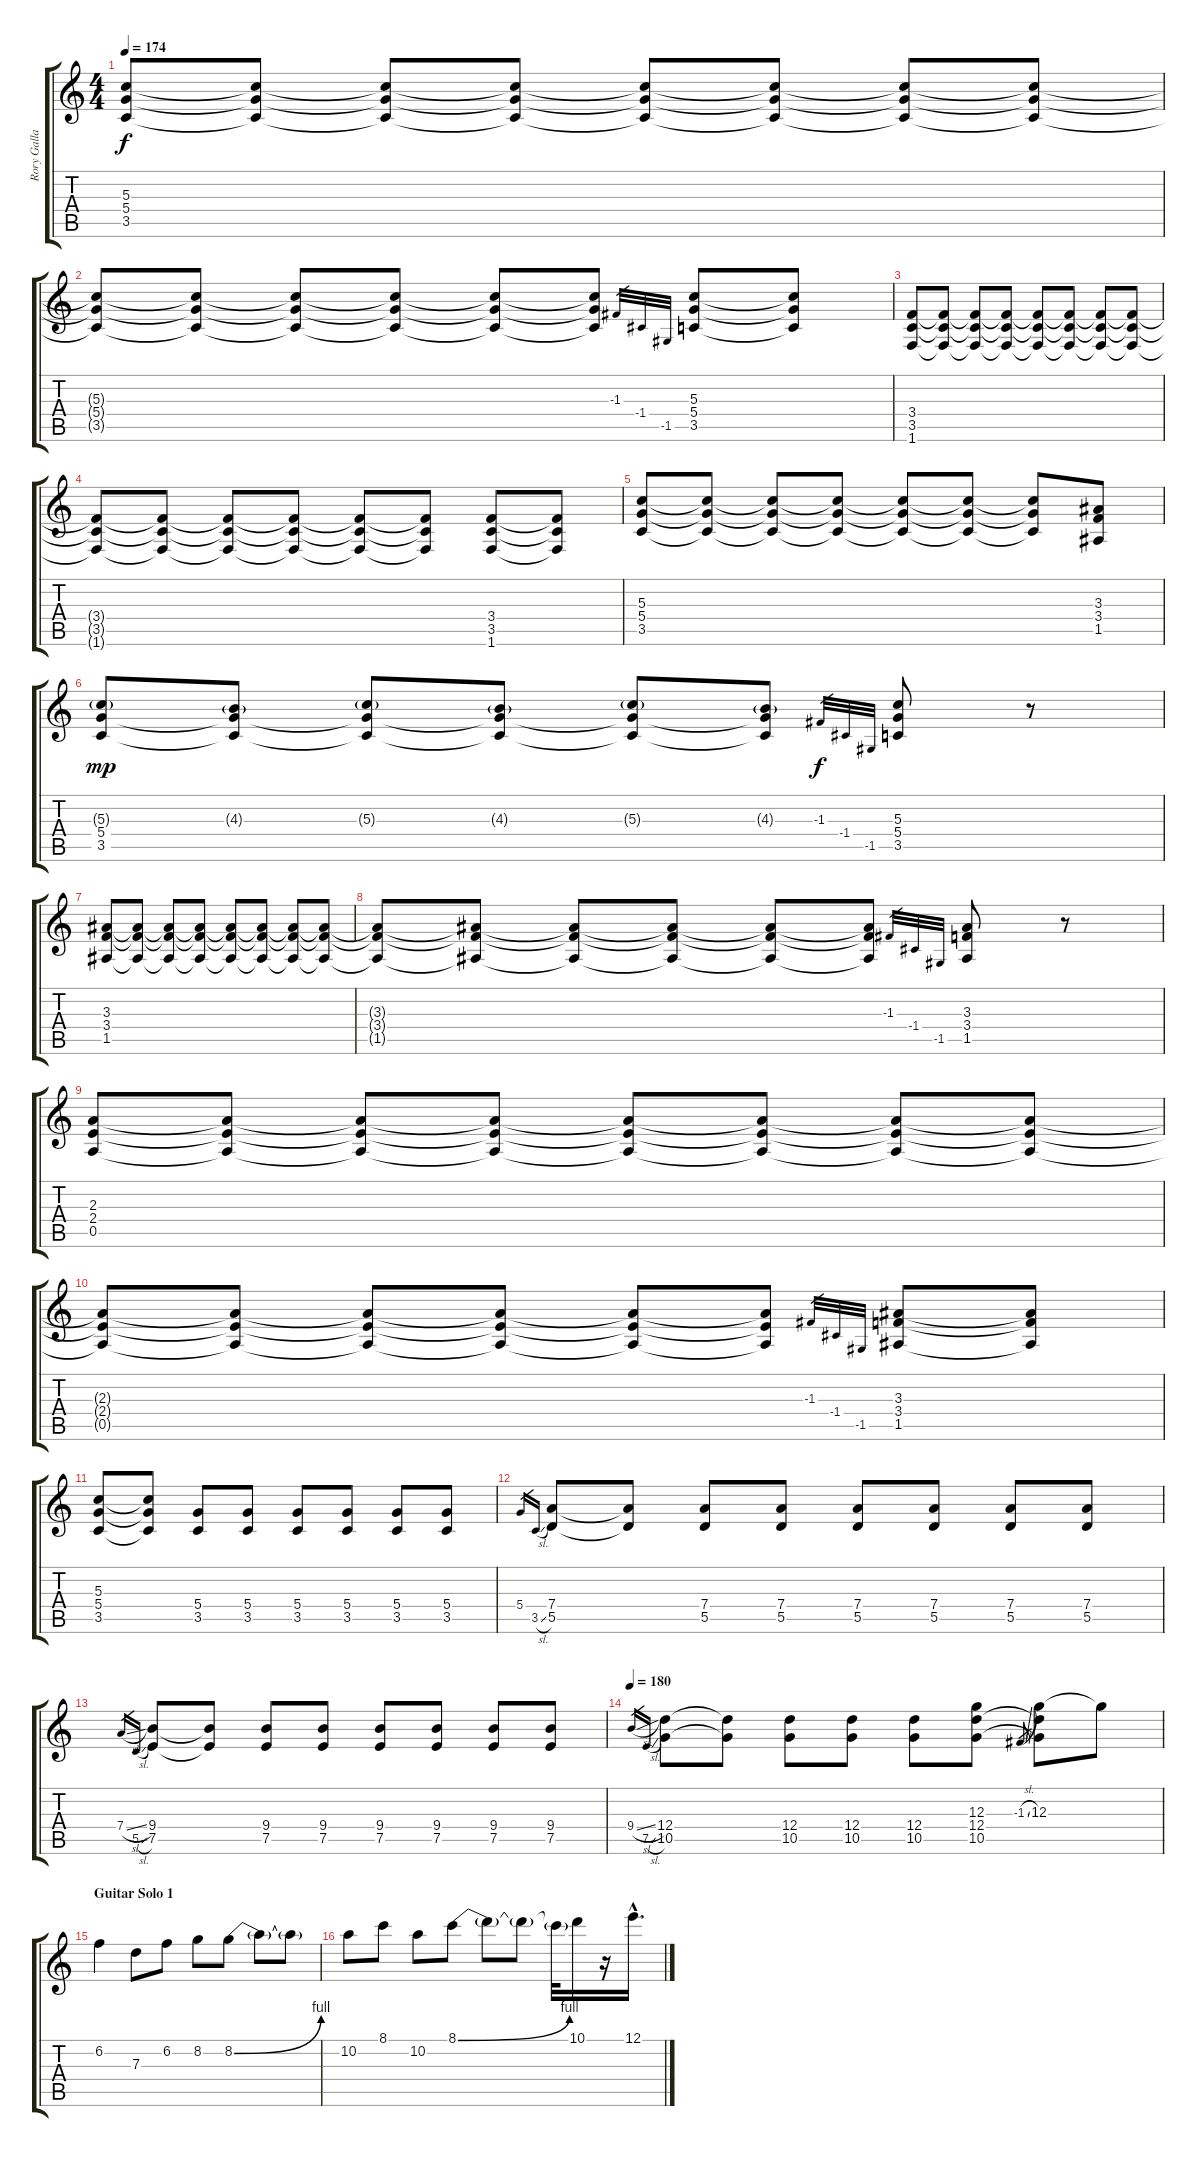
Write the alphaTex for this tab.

\track ("Rory Gallagher" "Rory Galla") {instrument overdrivenguitar}
\staff {score tabs}
\tuning (E4 B3 G3 D3 A2 E2) {hide}
\ts (4 4)
\tempo 174
\clef g2
\ks c
(5.3 5.4 3.5).8{dy f} (5.3{t} 5.4{t} 3.5{t}).8 (5.3{t} 5.4{t} 3.5{t}).8 (5.3{t} 5.4{t} 3.5{t}).8 (5.3{t} 5.4{t} 3.5{t}).8 (5.3{t} 5.4{t} 3.5{t}).8 (5.3{t} 5.4{t} 3.5{t}).8 (5.3{t} 5.4{t} 3.5{t}).8 |
(5.3{t} 5.4{t} 3.5{t}).8 (5.3{t} 5.4{t} 3.5{t}).8 (5.3{t} 5.4{t} 3.5{t}).8 (5.3{t} 5.4{t} 3.5{t}).8 (5.3{t} 5.4{t} 3.5{t}).8 (5.3{t} 5.4{t} 3.5{t}).8 -1.3.32{gr} -1.4.32{gr} -1.5.32{gr} (5.3 5.4 3.5).8 (5.3{t} 5.4{t} 3.5{t}).8 |
(3.4 3.5 1.6).8 (3.4{t} 3.5{t} 1.6{t}).8 (3.4{t} 3.5{t} 1.6{t}).8 (3.4{t} 3.5{t} 1.6{t}).8 (3.4{t} 3.5{t} 1.6{t}).8 (3.4{t} 3.5{t} 1.6{t}).8 (3.4{t} 3.5{t} 1.6{t}).8 (3.4{t} 3.5{t} 1.6{t}).8 |
(3.4{t} 3.5{t} 1.6{t}).8 (3.4{t} 3.5{t} 1.6{t}).8 (3.4{t} 3.5{t} 1.6{t}).8 (3.4{t} 3.5{t} 1.6{t}).8 (3.4{t} 3.5{t} 1.6{t}).8 (3.4{t} 3.5{t} 1.6{t}).8 (3.4 3.5 1.6).8 (3.4{t} 3.5{t} 1.6{t}).8 |
(5.3 5.4 3.5).8 (5.3{t} 5.4{t} 3.5{t}).8 (5.3{t} 5.4{t} 3.5{t}).8 (5.3{t} 5.4{t} 3.5{t}).8 (5.3{t} 5.4{t} 3.5{t}).8 (5.3{t} 5.4{t} 3.5{t}).8 (5.3{t} 5.4{t} 3.5{t}).8 (3.3 3.4 1.5).8 |
(5.3{g} 5.4 3.5).8{dy mp} (4.3{g} 5.4{t} 3.5{t}).8 (5.3{g} 5.4{t} 3.5{t}).8 (4.3{g} 5.4{t} 3.5{t}).8 (5.3{g} 5.4{t} 3.5{t}).8 (4.3{g} 5.4{t} 3.5{t}).8 -1.3.32{gr dy f} -1.4.32{gr} -1.5.32{gr} (5.3 5.4 3.5).8 r.8 |
(3.3 3.4 1.5).8 (3.3{t} 3.4{t} 1.5{t}).8 (3.3{t} 3.4{t} 1.5{t}).8 (3.3{t} 3.4{t} 1.5{t}).8 (3.3{t} 3.4{t} 1.5{t}).8 (3.3{t} 3.4{t} 1.5{t}).8 (3.3{t} 3.4{t} 1.5{t}).8 (3.3{t} 3.4{t} 1.5{t}).8 |
(3.3{t} 3.4{t} 1.5{t}).8 (3.3{t} 3.4{t} 1.5{t}).8 (3.3{t} 3.4{t} 1.5{t}).8 (3.3{t} 3.4{t} 1.5{t}).8 (3.3{t} 3.4{t} 1.5{t}).8 (3.3{t} 3.4{t} 1.5{t}).8 -1.3.32{gr} -1.4.32{gr} -1.5.32{gr} (3.3 3.4 1.5).8 r.8 |
(2.3 2.4 0.5).8 (2.3{t} 2.4{t} 0.5{t}).8 (2.3{t} 2.4{t} 0.5{t}).8 (2.3{t} 2.4{t} 0.5{t}).8 (2.3{t} 2.4{t} 0.5{t}).8 (2.3{t} 2.4{t} 0.5{t}).8 (2.3{t} 2.4{t} 0.5{t}).8 (2.3{t} 2.4{t} 0.5{t}).8 |
(2.3{t} 2.4{t} 0.5{t}).8 (2.3{t} 2.4{t} 0.5{t}).8 (2.3{t} 2.4{t} 0.5{t}).8 (2.3{t} 2.4{t} 0.5{t}).8 (2.3{t} 2.4{t} 0.5{t}).8 (2.3{t} 2.4{t} 0.5{t}).8 -1.3.32{gr} -1.4.32{gr} -1.5.32{gr} (3.3 3.4 1.5).8 (3.3{t} 3.4{t} 1.5{t}).8 |
(5.3 5.4 3.5).8 (5.3{t} 5.4{t} 3.5{t}).8 (5.4 3.5).8 (5.4 3.5).8 (5.4 3.5).8 (5.4 3.5).8 (5.4 3.5).8 (5.4 3.5).8 |
5.4.16{gr} 3.5{sl}.16{gr} (7.4 5.5).8 (7.4{t} 5.5{t}).8 (7.4 5.5).8 (7.4 5.5).8 (7.4 5.5).8 (7.4 5.5).8 (7.4 5.5).8 (7.4 5.5).8 |
7.4{sl}.16{gr} 5.5{sl}.16{gr} (9.4 7.5).8 (9.4{t} 7.5{t}).8 (9.4 7.5).8 (9.4 7.5).8 (9.4 7.5).8 (9.4 7.5).8 (9.4 7.5).8 (9.4 7.5).8 |
\tempo 180
9.4{sl}.16{gr} 7.5{sl}.16{gr} (12.4 10.5).8 (12.4{t} 10.5{t}).8 (12.4 10.5).8 (12.4 10.5).8 (12.4 10.5).8 (12.3 12.4 10.5).8 -1.3{sl}.8{gr} (12.3 12.4{t} 10.5{t}).8 12.3{t}.8 |
\section ("" "Guitar Solo 1")
6.2.4 7.3.8 6.2.8 8.2.8 8.2{be (bend 0 0 60 4)}.8 8.2{t}.8 8.2{t}.8 |
10.2.8 8.1.8 10.2.8 8.1{be (bend 0 0 60 4)}.8 8.1{t}.8 8.1{t}.8 8.1{t}.32 10.1.16 r.16 12.1{hac}.16{d}
